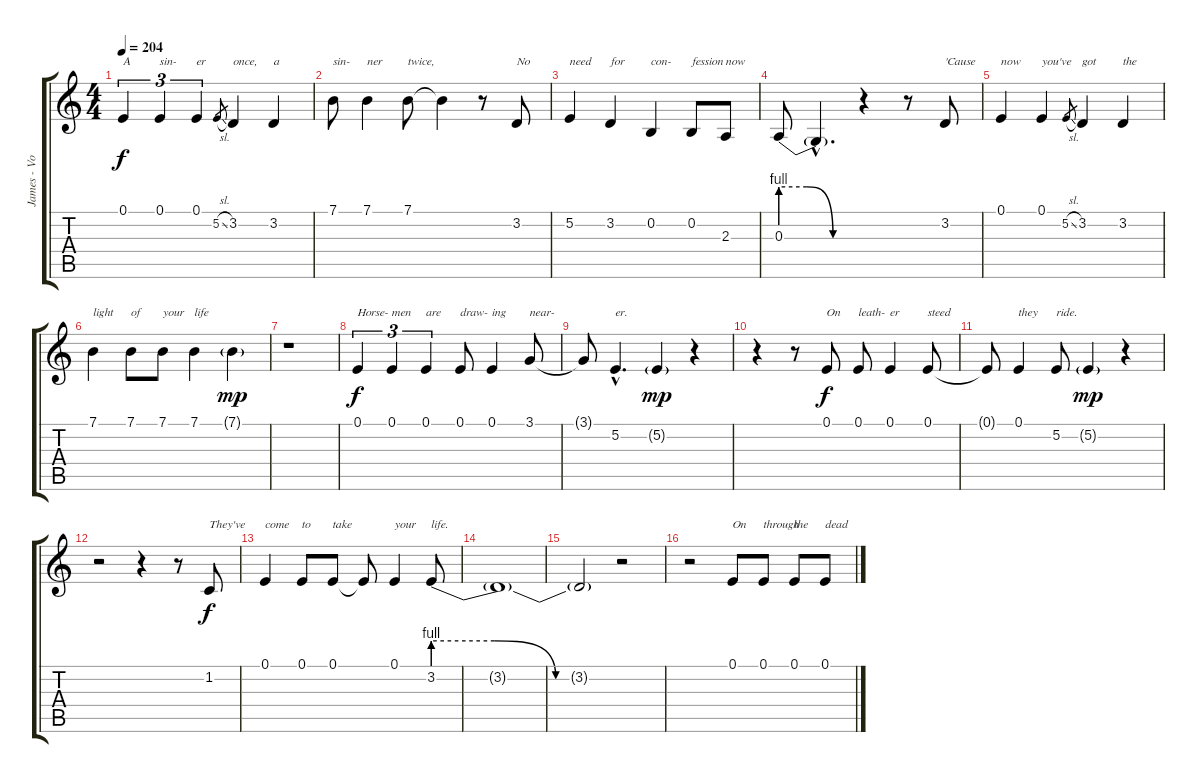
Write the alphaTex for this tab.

\track ("James - Voice" "James - Vo") {instrument lead2sawtooth}
\staff {score tabs}
\tuning (E4 B3 G3 D3 A2 E2) {hide}
\ts (4 4)
\tempo 204
\clef g2
\ks c
0.1.4{tu (3 2) txt "A " dy f} 0.1.4{tu (3 2) txt "sin-"} 0.1.4{tu (3 2) txt "er"} 5.2{sl}.8{gr} 3.2.4{txt "once,"} 3.2.4{txt "a"} |
7.1.8{txt "sin-"} 7.1.4{txt "ner"} 7.1.8{txt "twice,"} 7.1{t}.4 r.8 3.2.8{txt "No"} |
5.2.4{txt "need"} 3.2.4{txt "for"} 0.2.4{txt "con-"} 0.2.8{txt "fession"} 2.3.8{txt "now"} |
0.3{be (custom 0 4 20 4 40 0 60 0)}.8 0.3{hac t}.4{d} r.4 r.8 3.2.8{txt "'Cause"} |
0.1.4{txt "now"} 0.1.4{txt "you've"} 5.2{sl}.8{gr} 3.2.4{txt "got"} 3.2.4{txt "the"} |
7.1.4{txt "light"} 7.1.8{txt "of"} 7.1.8{txt "your"} 7.1.4{txt "life"} 7.1{g}.4{dy mp} |
r.1 |
0.1.4{tu (3 2) txt "Horse-" dy f} 0.1.4{tu (3 2) txt "men"} 0.1.4{tu (3 2) txt "are"} 0.1.8{txt "draw-"} 0.1.4{txt "ing"} 3.1.8{txt "near-"} |
3.1{t}.8 5.2{hac}.4{d txt "er."} 5.2{g}.4{dy mp} r.4 |
r.4 r.8 0.1.8{txt "On" dy f} 0.1.8{txt "leath-"} 0.1.4{txt "er"} 0.1.8{txt "steed"} |
0.1{t}.8 0.1.4{txt "they"} 5.2.8{txt "ride."} 5.2{g}.4{dy mp} r.4 |
r.2 r.4 r.8 1.2.8{txt "They've" dy f} |
0.1.4{txt "come"} 0.1.8{txt "to"} 0.1.8{txt "take"} 0.1{t}.8 0.1.4{txt "your"} 3.2{be (custom 0 4 20 4 40 0 60 0)}.8{txt "life."} |
3.2{t}.1 |
3.2{t}.2 r.2 |
r.2 0.1.8{txt "On"} 0.1.8{txt "through"} 0.1.8{txt "the"} 0.1.8{txt "dead"}
